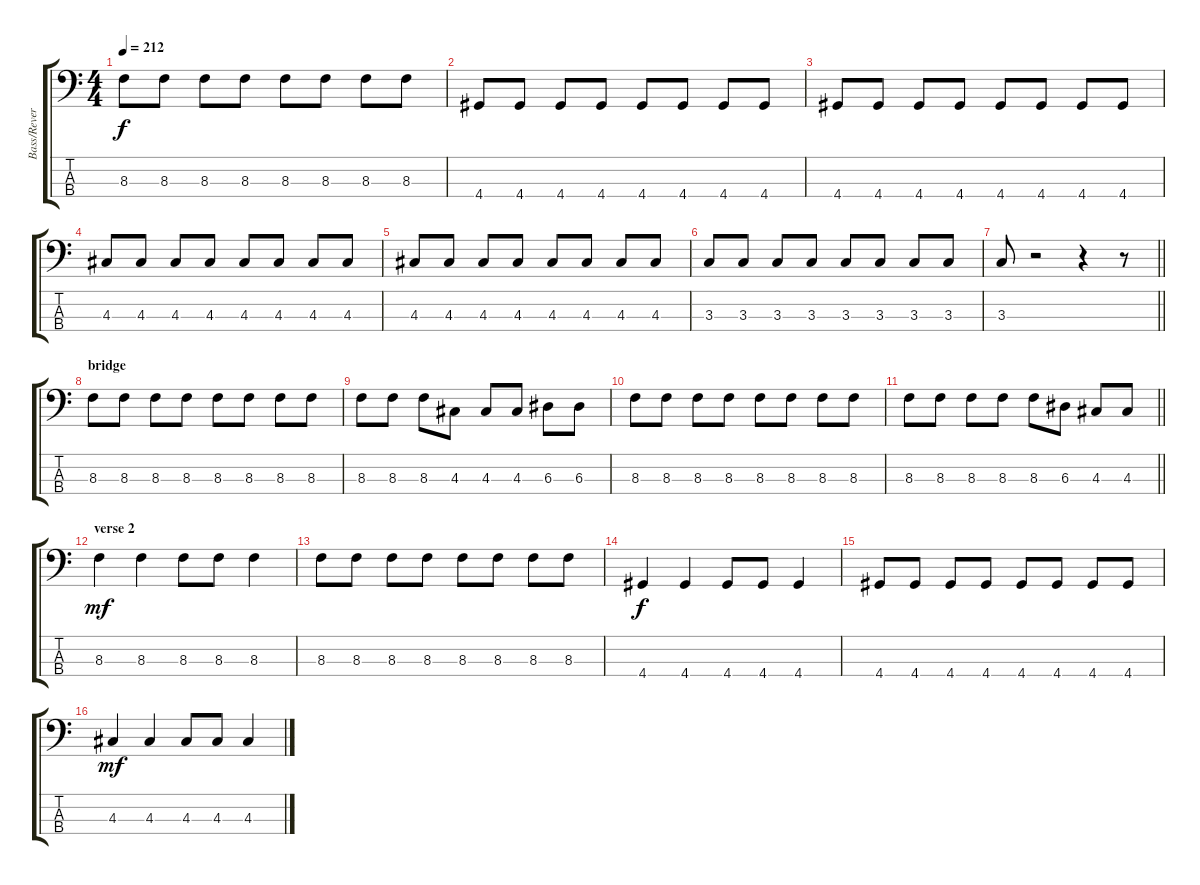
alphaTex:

\track ("Bass/Reversed Cymbal" "Bass/Rever") {instrument electricbassfinger}
\staff {score tabs}
\tuning (G2 D2 A1 E1) {hide}
\ts (4 4)
\tempo 212
\clef f4
\ks c
8.3.8{dy f} 8.3.8 8.3.8 8.3.8 8.3.8 8.3.8 8.3.8 8.3.8 |
4.4.8 4.4.8 4.4.8 4.4.8 4.4.8 4.4.8 4.4.8 4.4.8 |
4.4.8 4.4.8 4.4.8 4.4.8 4.4.8 4.4.8 4.4.8 4.4.8 |
4.3.8 4.3.8 4.3.8 4.3.8 4.3.8 4.3.8 4.3.8 4.3.8 |
4.3.8 4.3.8 4.3.8 4.3.8 4.3.8 4.3.8 4.3.8 4.3.8 |
3.3.8 3.3.8 3.3.8 3.3.8 3.3.8 3.3.8 3.3.8 3.3.8 |
\barLineRight lightlight
3.3.8 r.2 r.4 r.8 |
\section ("" "bridge")
8.3.8 8.3.8 8.3.8 8.3.8 8.3.8 8.3.8 8.3.8 8.3.8 |
8.3.8 8.3.8 8.3.8 4.3.8 4.3.8 4.3.8 6.3.8 6.3.8 |
8.3.8 8.3.8 8.3.8 8.3.8 8.3.8 8.3.8 8.3.8 8.3.8 |
\barLineRight lightlight
8.3.8 8.3.8 8.3.8 8.3.8 8.3.8 6.3.8 4.3.8 4.3.8 |
\section ("" "verse 2")
8.3.4{dy mf} 8.3.4 8.3.8 8.3.8 8.3.4 |
8.3.8 8.3.8 8.3.8 8.3.8 8.3.8 8.3.8 8.3.8 8.3.8 |
4.4.4{dy f} 4.4.4 4.4.8 4.4.8 4.4.4 |
4.4.8 4.4.8 4.4.8 4.4.8 4.4.8 4.4.8 4.4.8 4.4.8 |
4.3.4{dy mf} 4.3.4 4.3.8 4.3.8 4.3.4
